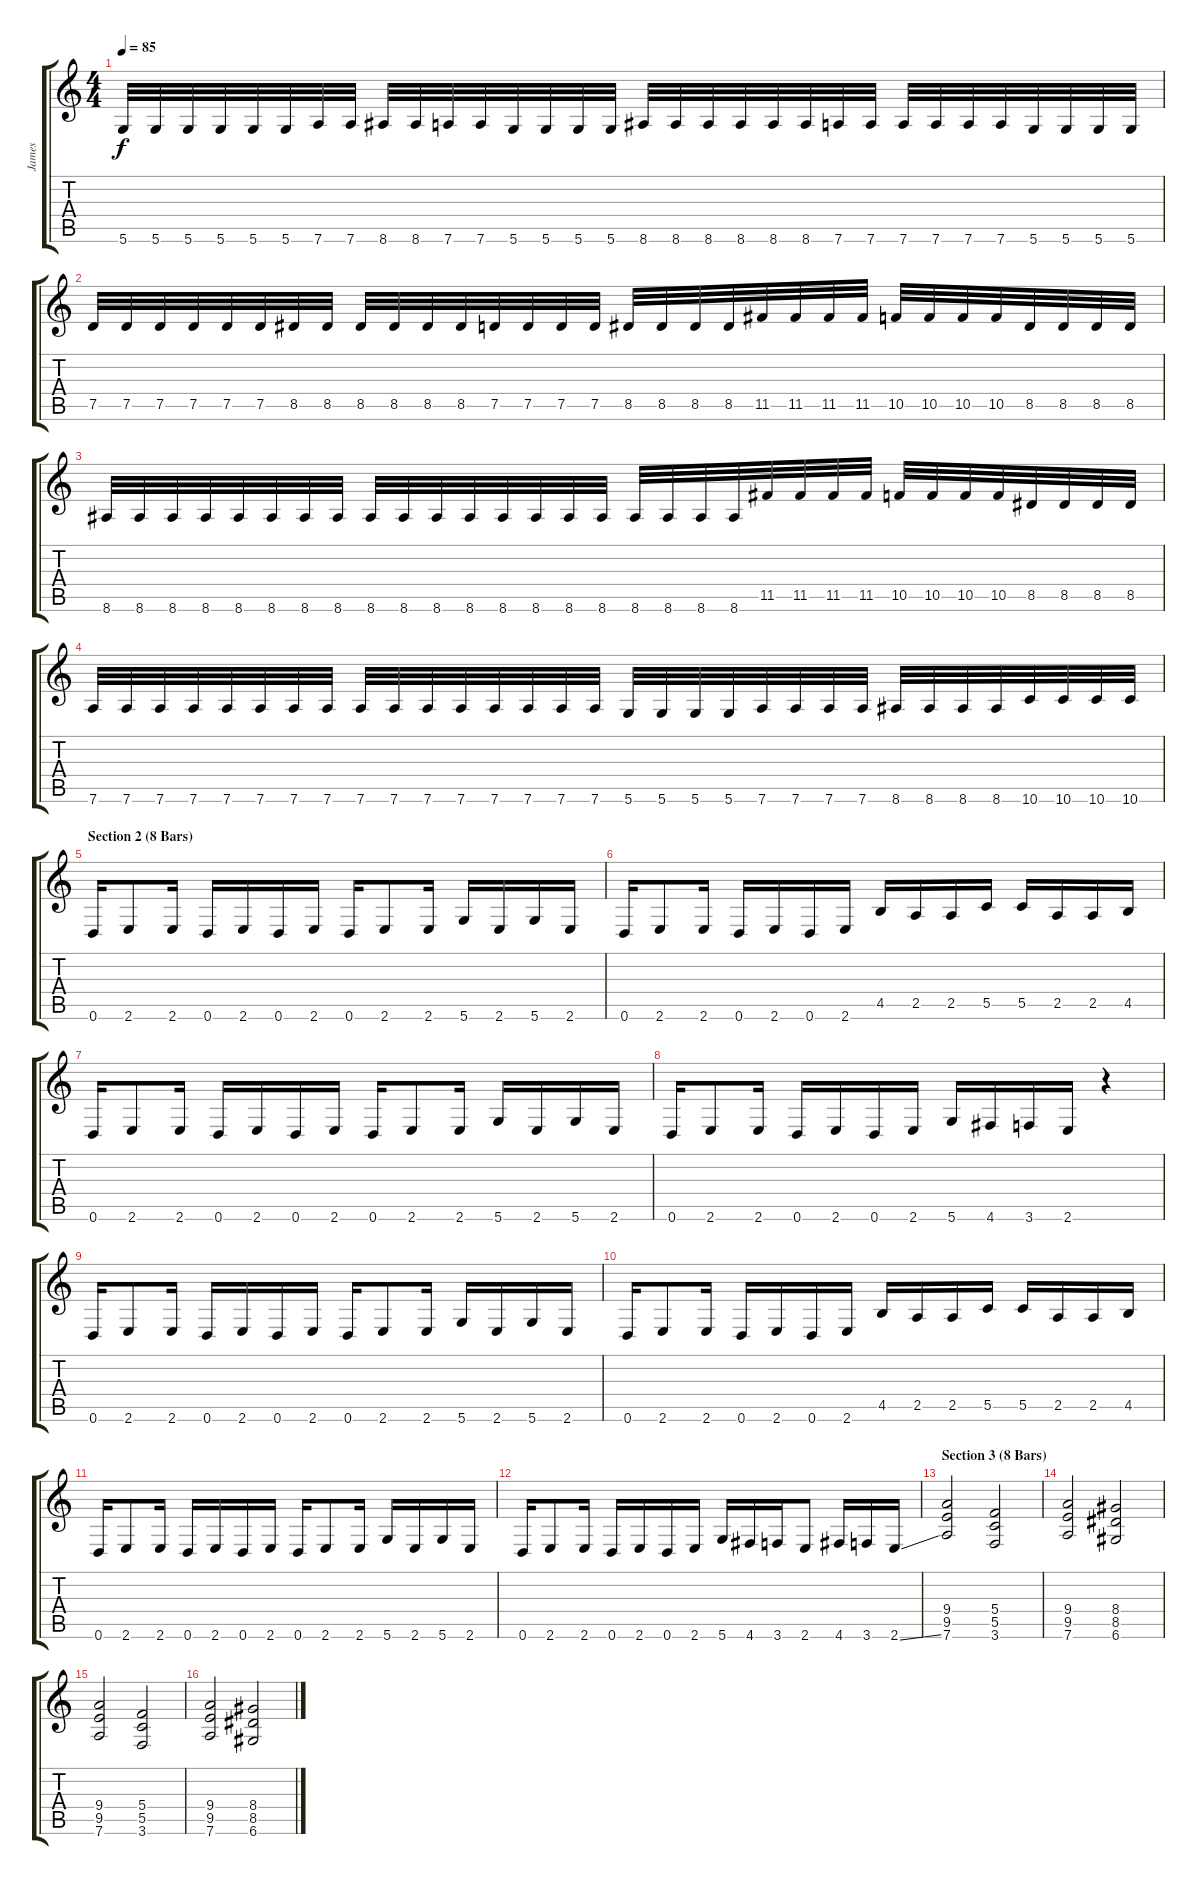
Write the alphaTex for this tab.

\track ("James" "James") {instrument distortionguitar}
\staff {score tabs}
\tuning (D4 A3 F3 C3 G2 D2) {hide}
\ts (4 4)
\tempo 85
\clef g2
\ks c
5.6.32{dy f} 5.6.32 5.6.32 5.6.32 5.6.32 5.6.32 7.6.32 7.6.32 8.6.32 8.6.32 7.6.32 7.6.32 5.6.32 5.6.32 5.6.32 5.6.32 8.6.32 8.6.32 8.6.32 8.6.32 8.6.32 8.6.32 7.6.32 7.6.32 7.6.32 7.6.32 7.6.32 7.6.32 5.6.32 5.6.32 5.6.32 5.6.32 |
7.5.32 7.5.32 7.5.32 7.5.32 7.5.32 7.5.32 8.5.32 8.5.32 8.5.32 8.5.32 8.5.32 8.5.32 7.5.32 7.5.32 7.5.32 7.5.32 8.5.32 8.5.32 8.5.32 8.5.32 11.5.32 11.5.32 11.5.32 11.5.32 10.5.32 10.5.32 10.5.32 10.5.32 8.5.32 8.5.32 8.5.32 8.5.32 |
8.6.32 8.6.32 8.6.32 8.6.32 8.6.32 8.6.32 8.6.32 8.6.32 8.6.32 8.6.32 8.6.32 8.6.32 8.6.32 8.6.32 8.6.32 8.6.32 8.6.32 8.6.32 8.6.32 8.6.32 11.5.32 11.5.32 11.5.32 11.5.32 10.5.32 10.5.32 10.5.32 10.5.32 8.5.32 8.5.32 8.5.32 8.5.32 |
7.6.32 7.6.32 7.6.32 7.6.32 7.6.32 7.6.32 7.6.32 7.6.32 7.6.32 7.6.32 7.6.32 7.6.32 7.6.32 7.6.32 7.6.32 7.6.32 5.6.32 5.6.32 5.6.32 5.6.32 7.6.32 7.6.32 7.6.32 7.6.32 8.6.32 8.6.32 8.6.32 8.6.32 10.6.32 10.6.32 10.6.32 10.6.32 |
\section ("" "Section 2 (8 Bars)")
0.6.16 2.6.8 2.6.16 0.6.16 2.6.16 0.6.16 2.6.16 0.6.16 2.6.8 2.6.16 5.6.16 2.6.16 5.6.16 2.6.16 |
0.6.16 2.6.8 2.6.16 0.6.16 2.6.16 0.6.16 2.6.16 4.5.16 2.5.16 2.5.16 5.5.16 5.5.16 2.5.16 2.5.16 4.5.16 |
0.6.16 2.6.8 2.6.16 0.6.16 2.6.16 0.6.16 2.6.16 0.6.16 2.6.8 2.6.16 5.6.16 2.6.16 5.6.16 2.6.16 |
0.6.16 2.6.8 2.6.16 0.6.16 2.6.16 0.6.16 2.6.16 5.6.16 4.6.16 3.6.16 2.6.16 r.4 |
0.6.16 2.6.8 2.6.16 0.6.16 2.6.16 0.6.16 2.6.16 0.6.16 2.6.8 2.6.16 5.6.16 2.6.16 5.6.16 2.6.16 |
0.6.16 2.6.8 2.6.16 0.6.16 2.6.16 0.6.16 2.6.16 4.5.16 2.5.16 2.5.16 5.5.16 5.5.16 2.5.16 2.5.16 4.5.16 |
0.6.16 2.6.8 2.6.16 0.6.16 2.6.16 0.6.16 2.6.16 0.6.16 2.6.8 2.6.16 5.6.16 2.6.16 5.6.16 2.6.16 |
0.6.16 2.6.8 2.6.16 0.6.16 2.6.16 0.6.16 2.6.16 5.6.16 4.6.16 3.6.16 2.6.8 4.6.16 3.6.16 2.6{ss}.16 |
\section ("" "Section 3 (8 Bars)")
(9.4 9.5 7.6).2 (5.4 5.5 3.6).2 |
(9.4 9.5 7.6).2 (8.4 8.5 6.6).2 |
(9.4 9.5 7.6).2 (5.4 5.5 3.6).2 |
(9.4 9.5 7.6).2 (8.4 8.5 6.6).2
